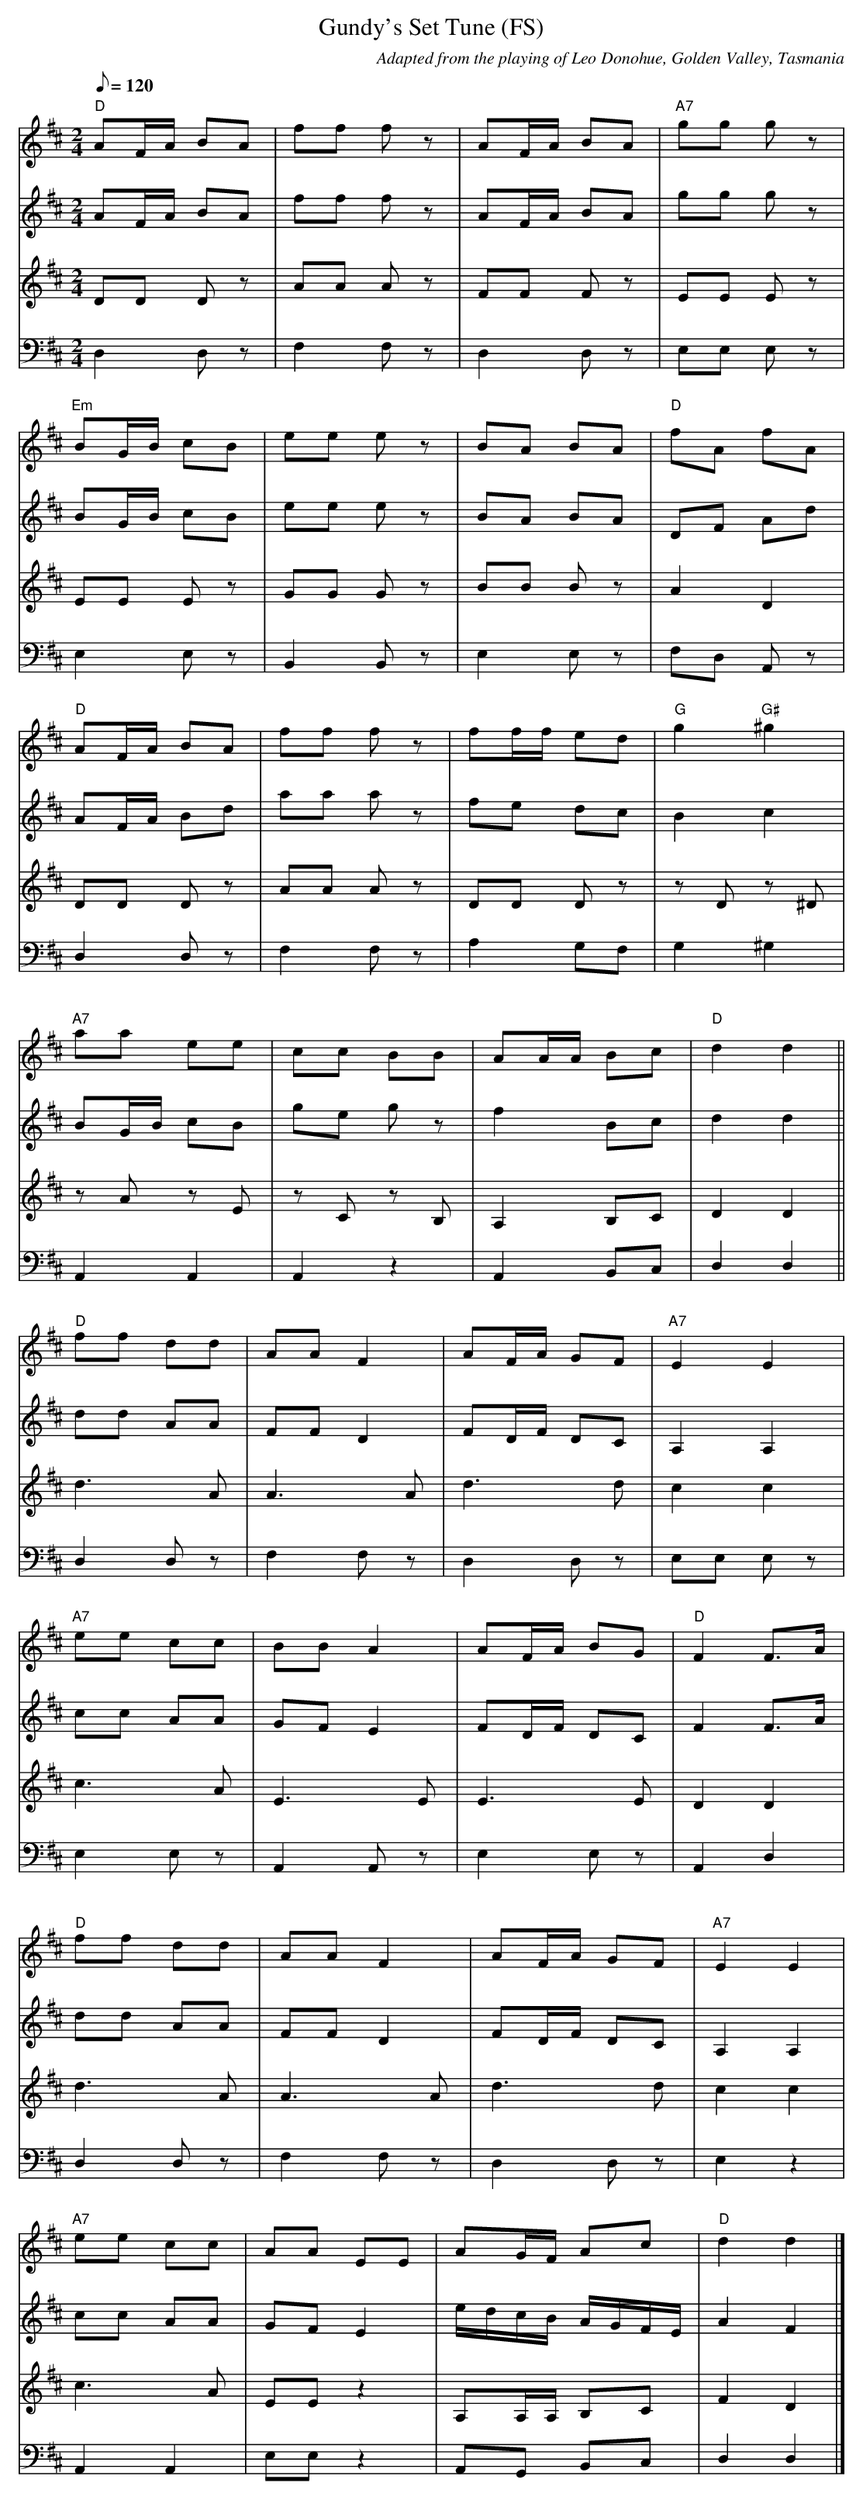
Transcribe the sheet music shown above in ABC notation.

X:1
T:Gundy's Set Tune (FS)
M:2/4
L:1/8
Q:120
C:Adapted from the playing of Leo Donohue, Golden Valley, Tasmania
K:D
V:1
"D" AF/2A/2 BA|ff fz|AF/2A/2 BA|"A7" gg gz|
"Em"BG/2B/2 cB|ee ez|BA BA|"D" fA fA|
"D"AF/2A/2 BA|ff fz|ff/2f/2 ed|"G" g2 "G#"^g2|
"A7" aa ee|cc BB|AA/2A/2 Bc|"D"d2 d2||
"D"ff dd|AAF2|AF/2A/2 GF|"A7" E2 E2|
"A7"ee cc|BBA2|AF/2A/2 BG|"D"F2F>A|
"D"ff dd|AAF2|AF/2A/2 GF|"A7" E2 E2|
"A7"ee cc|AA EE|AG/2F/2 Ac|"D" d2d2|]
V:2
AF/2A/2 BA|ff fz|AF/2A/2 BA| gg gz|
BG/2B/2 cB|ee ez|BA BA|DF Ad|
AF/2A/2 Bd|aa az|fe dc| B2 c2|
BG/2B/2 cB|ge gz|f2 Bc|d2 d2||
dd AA|FF D2|FD/2F/2 DC|A,2 A,2|
cc AA|GFE2|FD/2F/2 DC|F2F>A|
dd AA|FF D2|FD/2F/2 DC|A,2 A,2|
cc AA|GFE2|e/d/c/B/ A/G/F/E/|A2F2|]
V:3 clef=treble
DD Dz|AA Az|FF Fz|EE Ez|
EE Ez|GG Gz|BB Bz|A2D2|
DD Dz|AA Az|DD Dz|zD z^D|
zA zE|zC zB,|A,2B,C|D2D2||
d3A|A3A|d3d|c2c2|
c3A|E3E|E3E|D2D2|
d3A|A3A|d3d|c2c2|
c3A|EEz2|A,A,/A,/ B,C|F2D2|]
V:4 clef=bass
D,2D,z|F,2 F,z|D,2D,z|E,E, E,z|
E,2E,z|B,,2B,,z|E,2E,z|F,D, A,,z|
D,2D,z|F,2 F,z|A,2G,F,|G,2^G,2|
A,,2A,,2|A,,2z2|A,,2B,,C,|D,2D,2||
D,2D,z|F,2 F,z|D,2D,z|E,E, E,z|
E,2E,z|A,,2A,,z|E,2E,z|A,,2D,2|
D,2D,z|F,2 F,z|D,2D,z|E,2 z2|
A,,2A,,2|E,E,z2|A,,G,, B,,C,|D,2D,2|]
